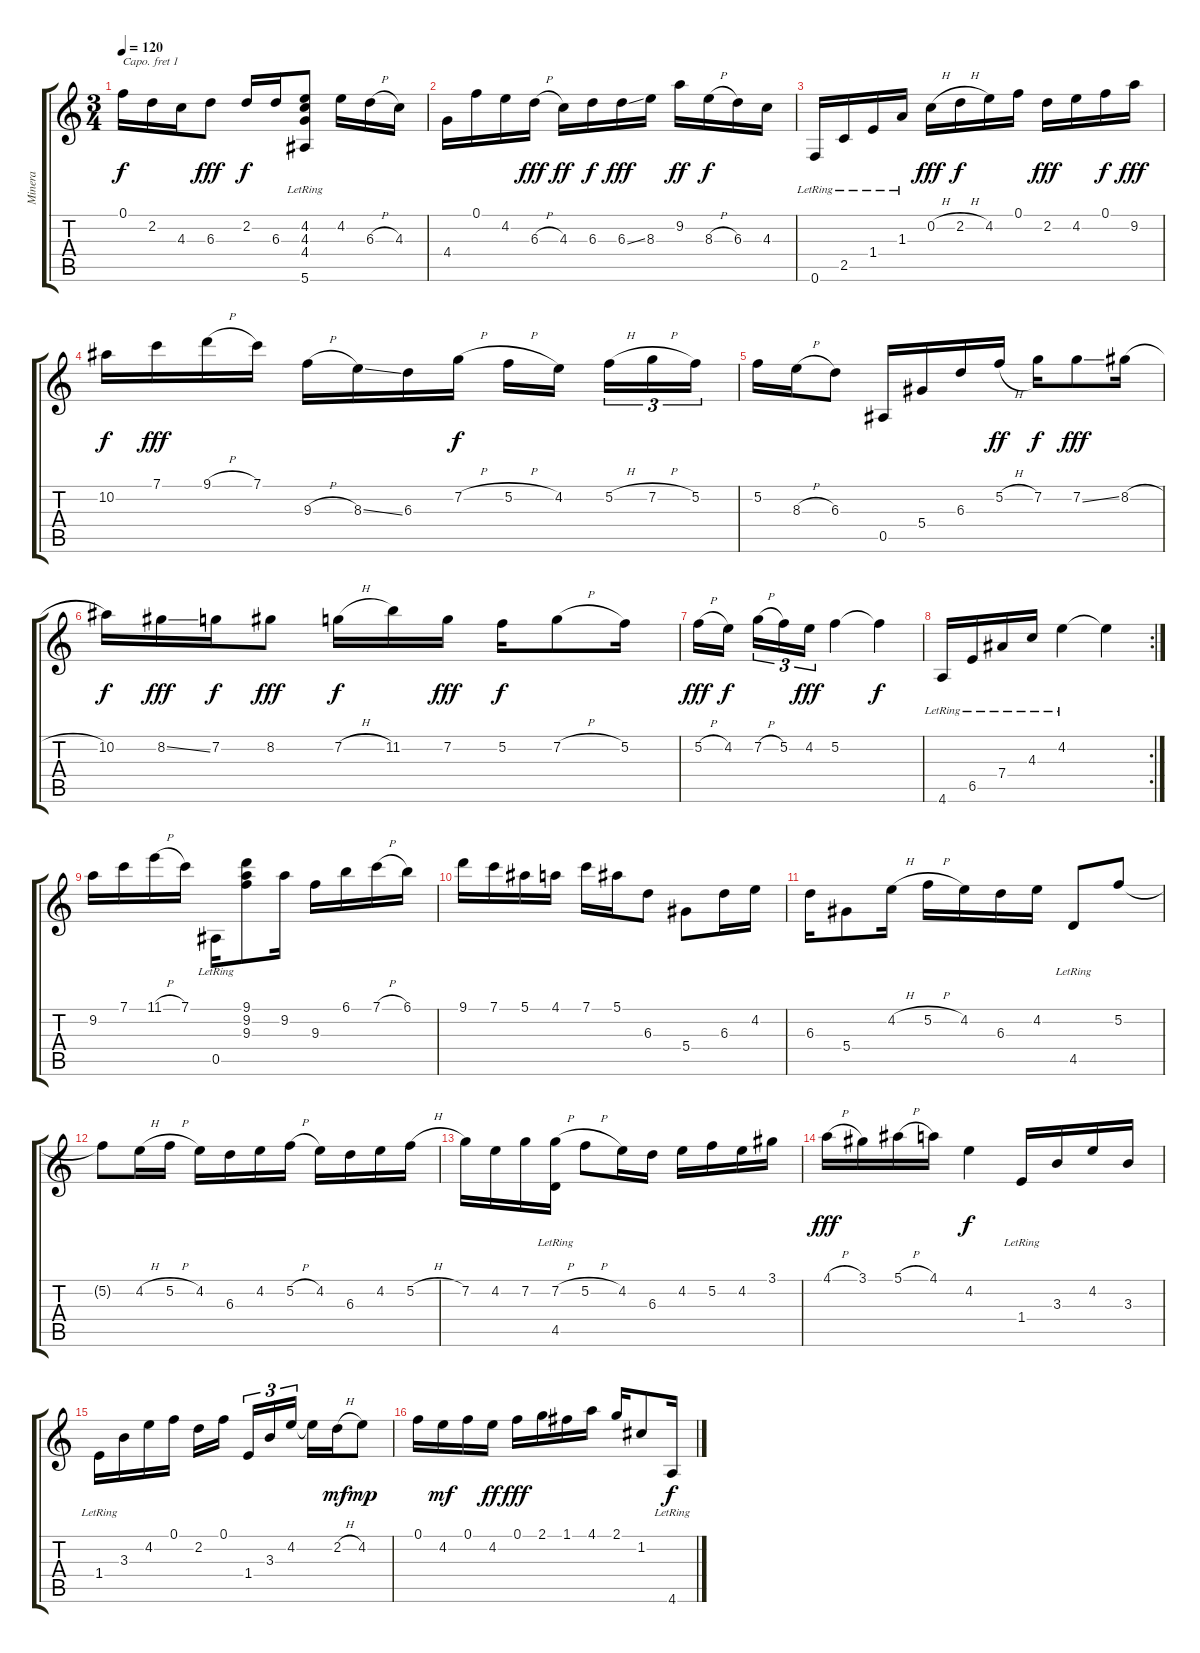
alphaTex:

\track ("Minera" "Minera") {instrument acousticguitarnylon}
\staff {score tabs}
\capo 1
\tuning (E4 B3 G3 D3 A2 E2) {hide}
\ts (3 4)
\tempo 120
\clef g2
\ks c
0.1.16{dy f} 2.2.16 4.3.16 6.3.8{dy fff} 2.2.16{dy f} 6.3.16 (4.2{lr} 4.3{lr} 4.4{lr} 5.6{lr}).8 4.2.16 6.3{h}.16 4.3.16 |
4.4.16 0.1.16 4.2.16 6.3{h}.16{dy fff} 4.3.16{dy ff} 6.3.16{dy f} 6.3{ss}.16{dy fff} 8.3.16 9.2.16{dy ff} 8.3{h}.16{dy f} 6.3.16 4.3.16 |
0.6{lr}.16 2.5{lr}.16 1.4{lr}.16 1.3{lr}.16 0.2{h}.16{dy fff} 2.2{h}.16{dy f} 4.2.16 0.1.16 2.2.16{dy fff} 4.2.16 0.1.16{dy f} 9.2.16{dy fff} |
10.2.16{dy f} 7.1.16{dy fff} 9.1{h}.16 7.1.16 9.3{h}.16 8.3{ss}.16 6.3.16 7.2{h}.16{dy f} 5.2{h}.16 4.2.16 5.2{h}.16{tu (3 2)} 7.2{h}.16{tu (3 2)} 5.2.16{tu (3 2)} |
5.2.16 8.3{h}.16 6.3.8 0.5.16 5.4.16 6.3.16 5.2{h}.16{dy ff} 7.2.16{dy f} 7.2{ss}.8{dy fff} 8.2{h}.16 |
10.2.16{dy f} 8.2{ss}.16{dy fff} 7.2.16{dy f} 8.2.8{dy fff} 7.2{h}.16{dy f} 11.2.16 7.2.16{dy fff} 5.2.16{dy f} 7.2{h}.8 5.2.16 |
5.2{h}.16{dy fff} 4.2.16{dy f} 7.2{h}.16{tu (3 2)} 5.2.16{tu (3 2)} 4.2.16{tu (3 2) dy fff} 5.2.4 5.2{t}.4{dy f} |
\rc 2
4.6{lr}.16 6.5{lr}.16 7.4{lr}.16 4.3{lr}.16 4.2{lr}.4 4.2{t}.4 |
9.2.16 7.1.16 11.1{h}.16 7.1.16 0.5{lr}.16 (9.1 9.2 9.3).8 9.2.16 9.3.16 6.1.16 7.1{h}.16 6.1.16 |
9.1.16 7.1.16 5.1.16 4.1.16 7.1.16 5.1.16 6.3.8 5.4.8 6.3.16 4.2.16 |
6.3.16 5.4.8 4.2{h}.16 5.2{h}.16 4.2.16 6.3.16 4.2.16 4.5{lr}.8 5.2.8 |
5.2{t}.8 4.2{h}.16 5.2{h}.16 4.2.16 6.3.16 4.2.16 5.2{h}.16 4.2.16 6.3.16 4.2.16 5.2{h}.16 |
7.2.16 4.2.16 7.2.16 (7.2{h} 4.5{lr}).16 5.2{h}.8 4.2.16 6.3.16 4.2.16 5.2.16 4.2.16 3.1.16 |
4.1{h}.16{dy fff} 3.1.16 5.1{h}.16 4.1.16 4.2.4{dy f} 1.4{lr}.16 3.3.16 4.2.16 3.3.16 |
1.4{lr}.16 3.3.16 4.2.16 0.1.16 2.2.16 0.1.16 1.4.16{tu (3 2)} 3.3.16{tu (3 2)} 4.2.16{tu (3 2)} 4.2{t}.16 2.2{h}.16{dy mf} 4.2.8{dy mp} |
0.1.16 4.2.16{dy mf} 0.1.16 4.2.16{dy ff} 0.1.16{dy fff} 2.1.16 1.1.16 4.1.16 2.1.16 1.2.8 4.6{lr}.16{dy f}
